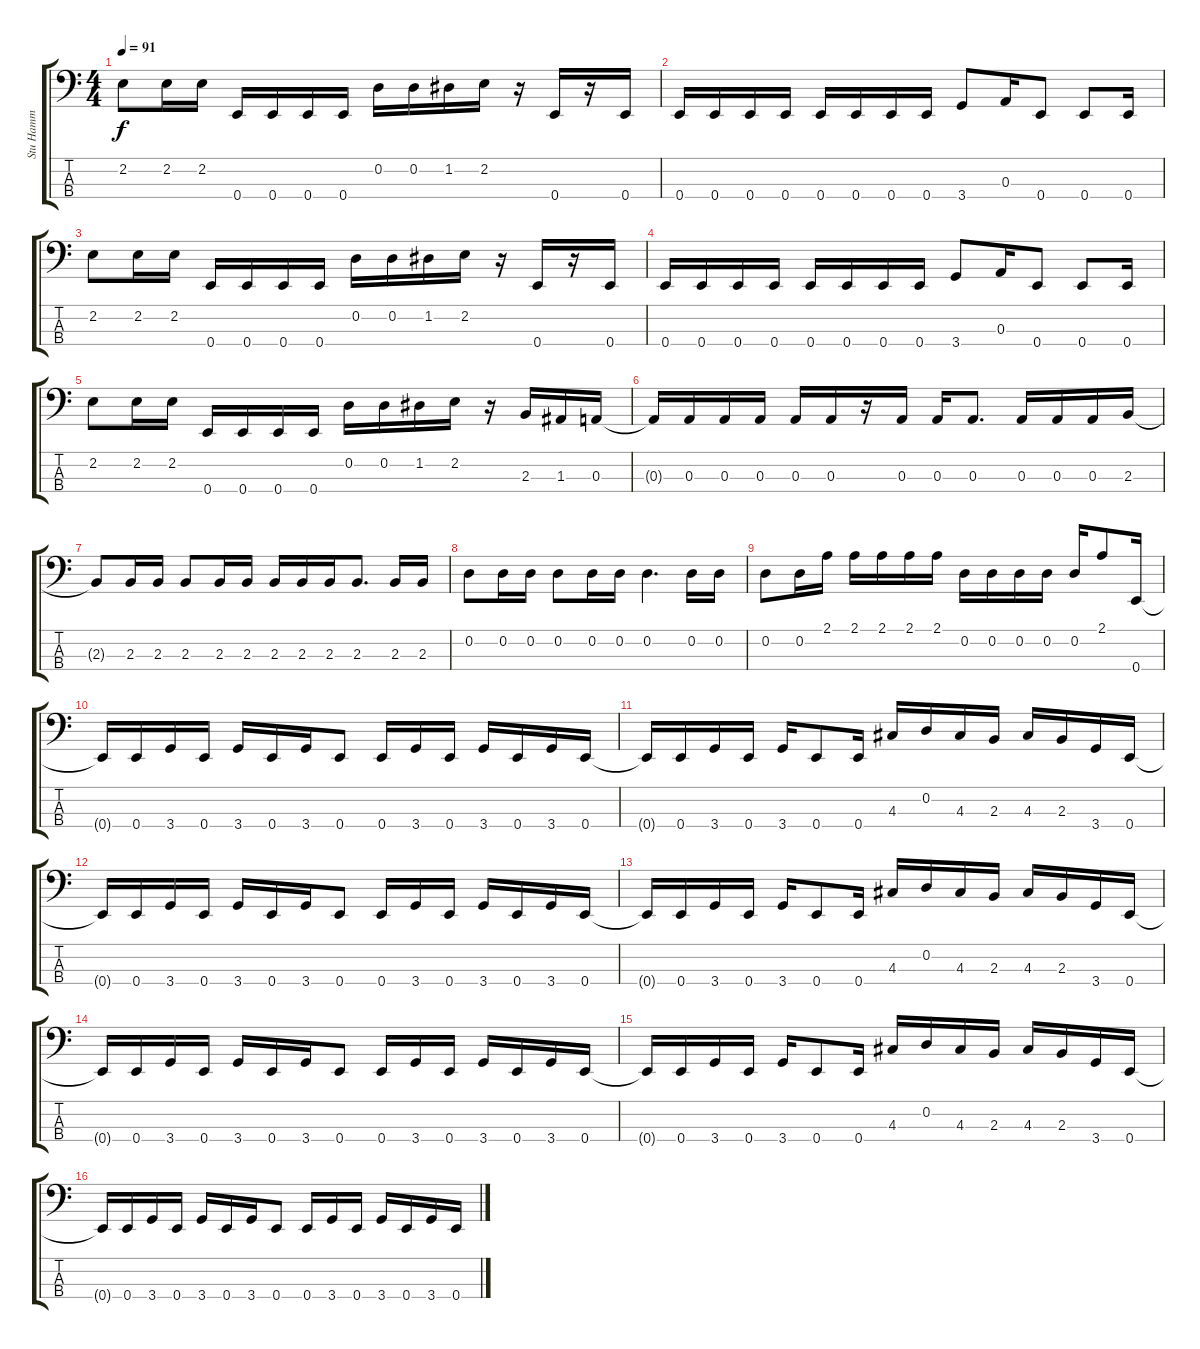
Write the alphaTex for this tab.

\track ("Stu Hamm" "Stu Hamm") {instrument electricbassfinger}
\staff {score tabs}
\tuning (G2 D2 A1 E1) {hide}
\ts (4 4)
\tempo 91
\clef f4
\ks c
2.2.8{dy f} 2.2.16 2.2.16 0.4.16 0.4.16 0.4.16 0.4.16 0.2.16 0.2.16 1.2.16 2.2.16 r.16 0.4.16 r.16 0.4.16 |
0.4.16 0.4.16 0.4.16 0.4.16 0.4.16 0.4.16 0.4.16 0.4.16 3.4.8 0.3.16 0.4.8 0.4.8 0.4.16 |
2.2.8 2.2.16 2.2.16 0.4.16 0.4.16 0.4.16 0.4.16 0.2.16 0.2.16 1.2.16 2.2.16 r.16 0.4.16 r.16 0.4.16 |
0.4.16 0.4.16 0.4.16 0.4.16 0.4.16 0.4.16 0.4.16 0.4.16 3.4.8 0.3.16 0.4.8 0.4.8 0.4.16 |
2.2.8 2.2.16 2.2.16 0.4.16 0.4.16 0.4.16 0.4.16 0.2.16 0.2.16 1.2.16 2.2.16 r.16 2.3.16 1.3.16 0.3.16 |
0.3{t}.16 0.3.16 0.3.16 0.3.16 0.3.16 0.3.16 r.16 0.3.16 0.3.16 0.3.8{d} 0.3.16 0.3.16 0.3.16 2.3.16 |
2.3{t}.8 2.3.16 2.3.16 2.3.8 2.3.16 2.3.16 2.3.16 2.3.16 2.3.16 2.3.8{d} 2.3.16 2.3.16 |
0.2.8 0.2.16 0.2.16 0.2.8 0.2.16 0.2.16 0.2.4{d} 0.2.16 0.2.16 |
0.2.8 0.2.16 2.1.16 2.1.16 2.1.16 2.1.16 2.1.16 0.2.16 0.2.16 0.2.16 0.2.16 0.2.16 2.1.8 0.4.16 |
0.4{t}.16 0.4.16 3.4.16 0.4.16 3.4.16 0.4.16 3.4.16 0.4.8 0.4.16 3.4.16 0.4.16 3.4.16 0.4.16 3.4.16 0.4.16 |
0.4{t}.16 0.4.16 3.4.16 0.4.16 3.4.16 0.4.8 0.4.16 4.3.16 0.2.16 4.3.16 2.3.16 4.3.16 2.3.16 3.4.16 0.4.16 |
0.4{t}.16 0.4.16 3.4.16 0.4.16 3.4.16 0.4.16 3.4.16 0.4.8 0.4.16 3.4.16 0.4.16 3.4.16 0.4.16 3.4.16 0.4.16 |
0.4{t}.16 0.4.16 3.4.16 0.4.16 3.4.16 0.4.8 0.4.16 4.3.16 0.2.16 4.3.16 2.3.16 4.3.16 2.3.16 3.4.16 0.4.16 |
0.4{t}.16 0.4.16 3.4.16 0.4.16 3.4.16 0.4.16 3.4.16 0.4.8 0.4.16 3.4.16 0.4.16 3.4.16 0.4.16 3.4.16 0.4.16 |
0.4{t}.16 0.4.16 3.4.16 0.4.16 3.4.16 0.4.8 0.4.16 4.3.16 0.2.16 4.3.16 2.3.16 4.3.16 2.3.16 3.4.16 0.4.16 |
0.4{t}.16 0.4.16 3.4.16 0.4.16 3.4.16 0.4.16 3.4.16 0.4.8 0.4.16 3.4.16 0.4.16 3.4.16 0.4.16 3.4.16 0.4.16
